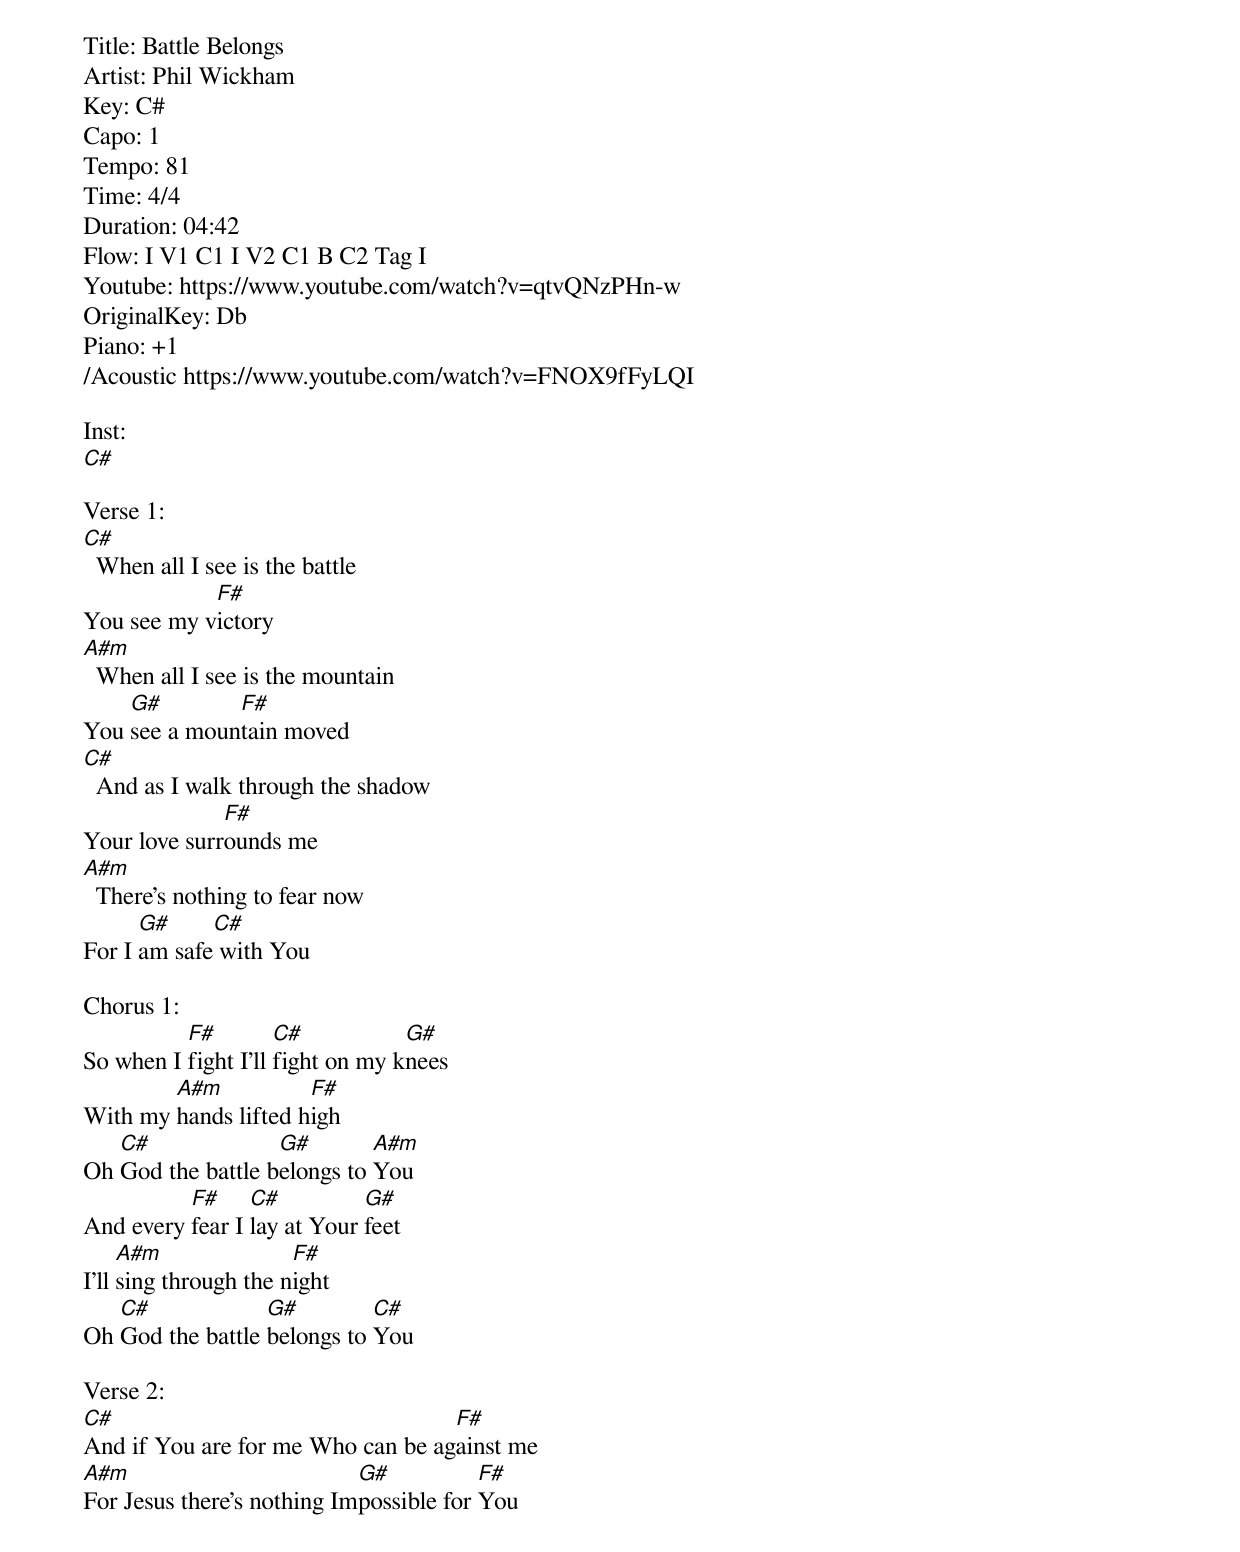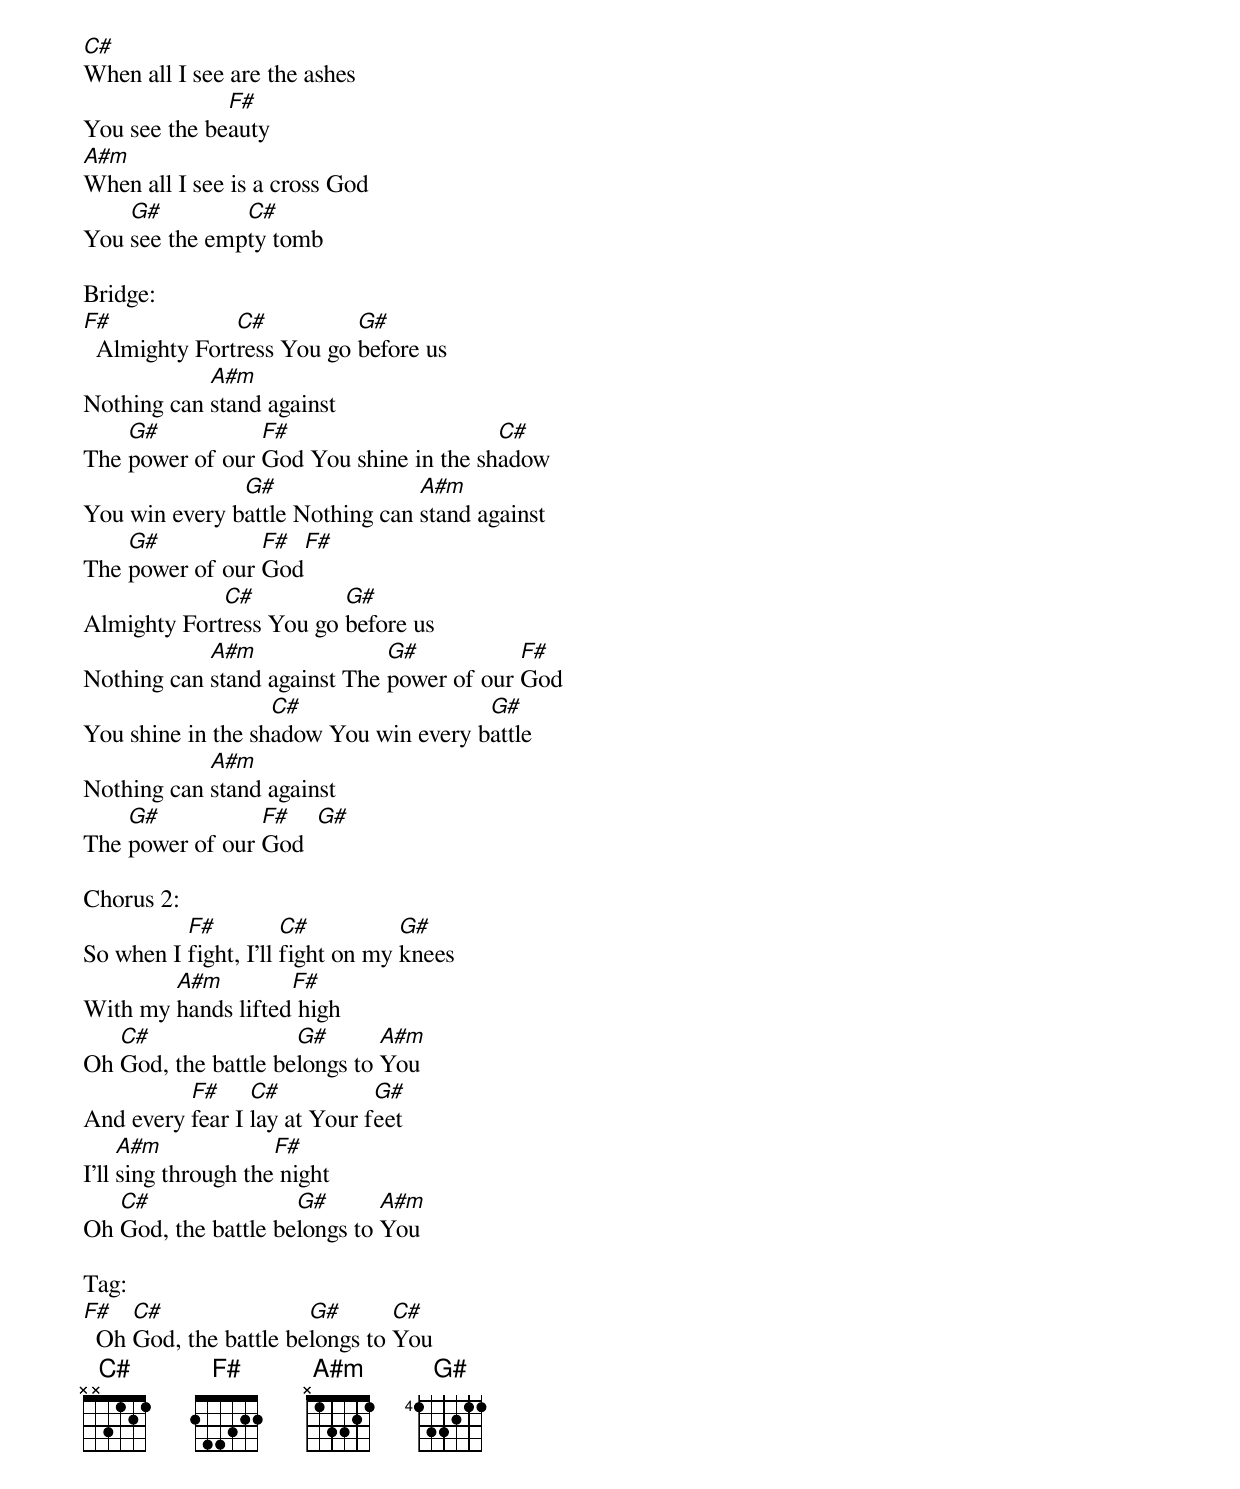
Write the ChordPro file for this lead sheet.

Title: Battle Belongs
Artist: Phil Wickham
Key: C#
Capo: 1
Tempo: 81
Time: 4/4
Duration: 04:42
Flow: I V1 C1 I V2 C1 B C2 Tag I
Youtube: https://www.youtube.com/watch?v=qtvQNzPHn-w
OriginalKey: Db
Piano: +1
/Acoustic https://www.youtube.com/watch?v=FNOX9fFyLQI

Inst:
[C#]

Verse 1:
[C#]  When all I see is the battle
You see my v[F#]ictory
[A#m]  When all I see is the mountain
You [G#]see a moun[F#]tain moved
[C#]  And as I walk through the shadow
Your love surr[F#]ounds me
[A#m]  There's nothing to fear now
For I [G#]am safe[C#] with You

Chorus 1:
So when I [F#]fight I'll [C#]fight on my k[G#]nees
With my [A#m]hands lifted h[F#]igh
Oh [C#]God the battle b[G#]elongs to [A#m]You
And every [F#]fear I [C#]lay at Your [G#]feet
I'll [A#m]sing through the n[F#]ight
Oh [C#]God the battle [G#]belongs to [C#]You

Verse 2:
[C#]And if You are for me Who can be ag[F#]ainst me
[A#m]For Jesus there's nothing Im[G#]possible for [F#]You
[C#]When all I see are the ashes
You see the be[F#]auty
[A#m]When all I see is a cross God
You [G#]see the emp[C#]ty tomb

Bridge:
[F#]  Almighty Fort[C#]ress You go [G#]before us
Nothing can [A#m]stand against
The [G#]power of our [F#]God You shine in the sh[C#]adow
You win every b[G#]attle Nothing can [A#m]stand against
The [G#]power of our [F#]God[F#]
Almighty Fort[C#]ress You go [G#]before us
Nothing can [A#m]stand against The [G#]power of our [F#]God
You shine in the sh[C#]adow You win every b[G#]attle
Nothing can [A#m]stand against
The [G#]power of our [F#]God  [G#]

Chorus 2:
So when I [F#]fight, I'll [C#]fight on my [G#]knees
With my [A#m]hands lifted[F#] high
Oh [C#]God, the battle be[G#]longs to [A#m]You
And every [F#]fear I [C#]lay at Your f[G#]eet
I'll [A#m]sing through the[F#] night
Oh [C#]God, the battle be[G#]longs to [A#m]You

Tag:
[F#]  Oh [C#]God, the battle be[G#]longs to [C#]You
